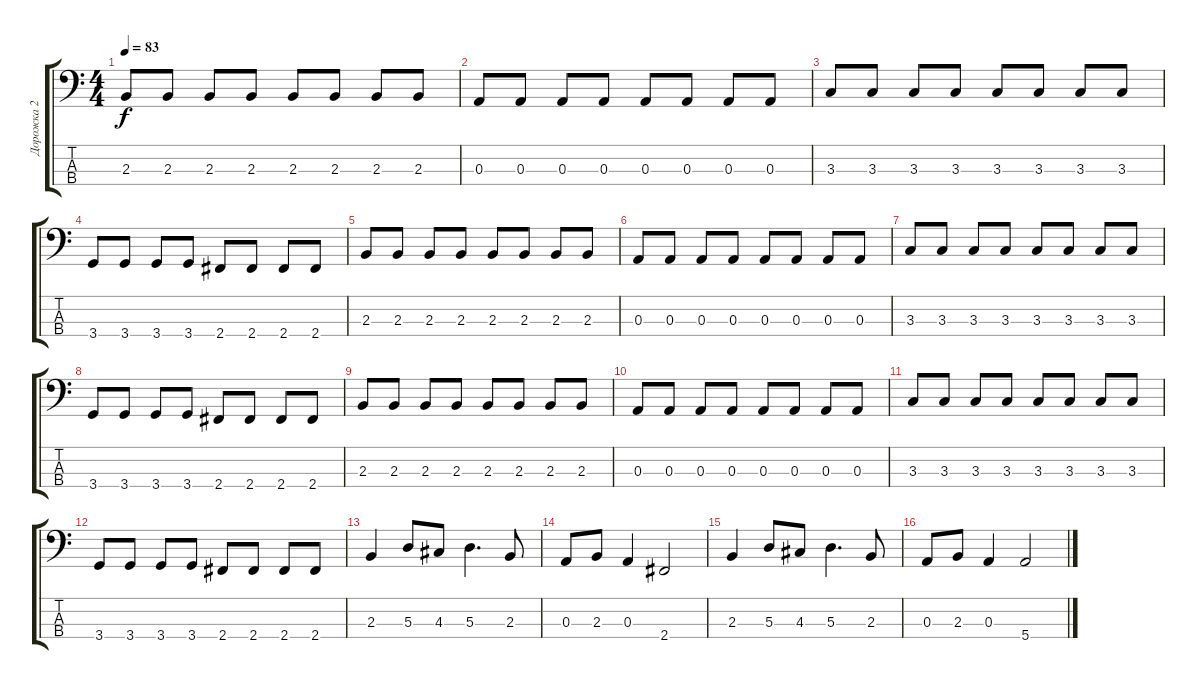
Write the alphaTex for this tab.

\track ("Дорожка 2" "Дорожка 2") {instrument electricbassfinger}
\staff {score tabs}
\tuning (G2 D2 A1 E1) {hide}
\ts (4 4)
\tempo 83
\clef f4
\ks c
2.3.8{dy f} 2.3.8 2.3.8 2.3.8 2.3.8 2.3.8 2.3.8 2.3.8 |
0.3.8 0.3.8 0.3.8 0.3.8 0.3.8 0.3.8 0.3.8 0.3.8 |
3.3.8 3.3.8 3.3.8 3.3.8 3.3.8 3.3.8 3.3.8 3.3.8 |
3.4.8 3.4.8 3.4.8 3.4.8 2.4.8 2.4.8 2.4.8 2.4.8 |
2.3.8 2.3.8 2.3.8 2.3.8 2.3.8 2.3.8 2.3.8 2.3.8 |
0.3.8 0.3.8 0.3.8 0.3.8 0.3.8 0.3.8 0.3.8 0.3.8 |
3.3.8 3.3.8 3.3.8 3.3.8 3.3.8 3.3.8 3.3.8 3.3.8 |
3.4.8 3.4.8 3.4.8 3.4.8 2.4.8 2.4.8 2.4.8 2.4.8 |
2.3.8 2.3.8 2.3.8 2.3.8 2.3.8 2.3.8 2.3.8 2.3.8 |
0.3.8 0.3.8 0.3.8 0.3.8 0.3.8 0.3.8 0.3.8 0.3.8 |
3.3.8 3.3.8 3.3.8 3.3.8 3.3.8 3.3.8 3.3.8 3.3.8 |
3.4.8 3.4.8 3.4.8 3.4.8 2.4.8 2.4.8 2.4.8 2.4.8 |
2.3.4 5.3.8 4.3.8 5.3.4{d} 2.3.8 |
0.3.8 2.3.8 0.3.4 2.4.2 |
2.3.4 5.3.8 4.3.8 5.3.4{d} 2.3.8 |
0.3.8 2.3.8 0.3.4 5.4.2
